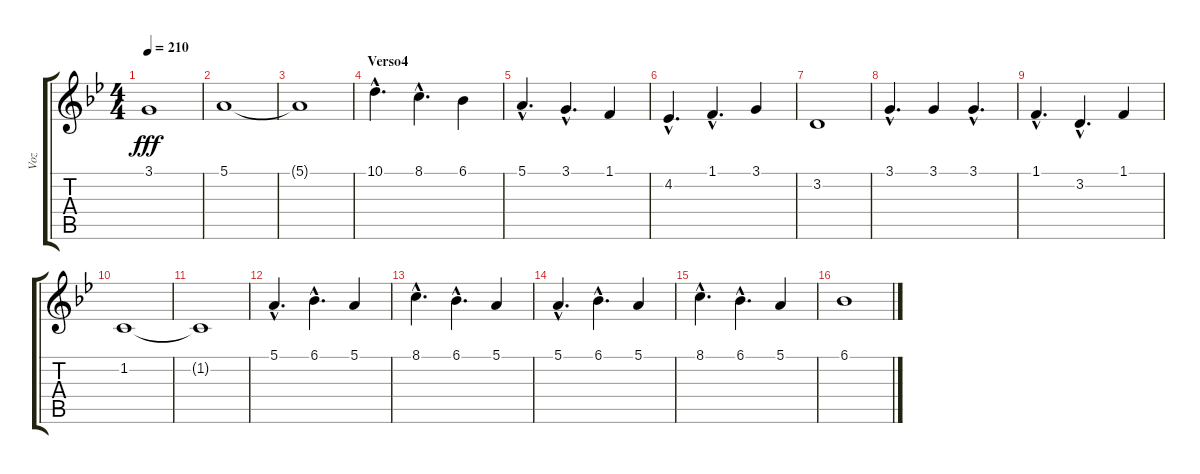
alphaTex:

\track ("Voz" "Voz") {instrument baritonesax}
\staff {score tabs}
\tuning (E4 B3 G3 D3 A2 E2) {hide}
\ts (4 4)
\tempo 210
\clef g2
\ks gminor
3.1.1{dy fff} |
5.1.1 |
5.1{t}.1 |
\section ("" "Verso4")
10.1{hac}.4{d} 8.1{hac}.4{d} 6.1.4 |
5.1{hac}.4{d} 3.1{hac}.4{d} 1.1.4 |
4.2{hac}.4{d} 1.1{hac}.4{d} 3.1.4 |
3.2.1 |
3.1{hac}.4{d} 3.1.4 3.1{hac}.4{d} |
1.1{hac}.4{d} 3.2{hac}.4{d} 1.1.4 |
1.2.1 |
1.2{t}.1 |
5.1{hac}.4{d} 6.1{hac}.4{d} 5.1.4 |
8.1{hac}.4{d} 6.1{hac}.4{d} 5.1.4 |
5.1{hac}.4{d} 6.1{hac}.4{d} 5.1.4 |
8.1{hac}.4{d} 6.1{hac}.4{d} 5.1.4 |
6.1.1
